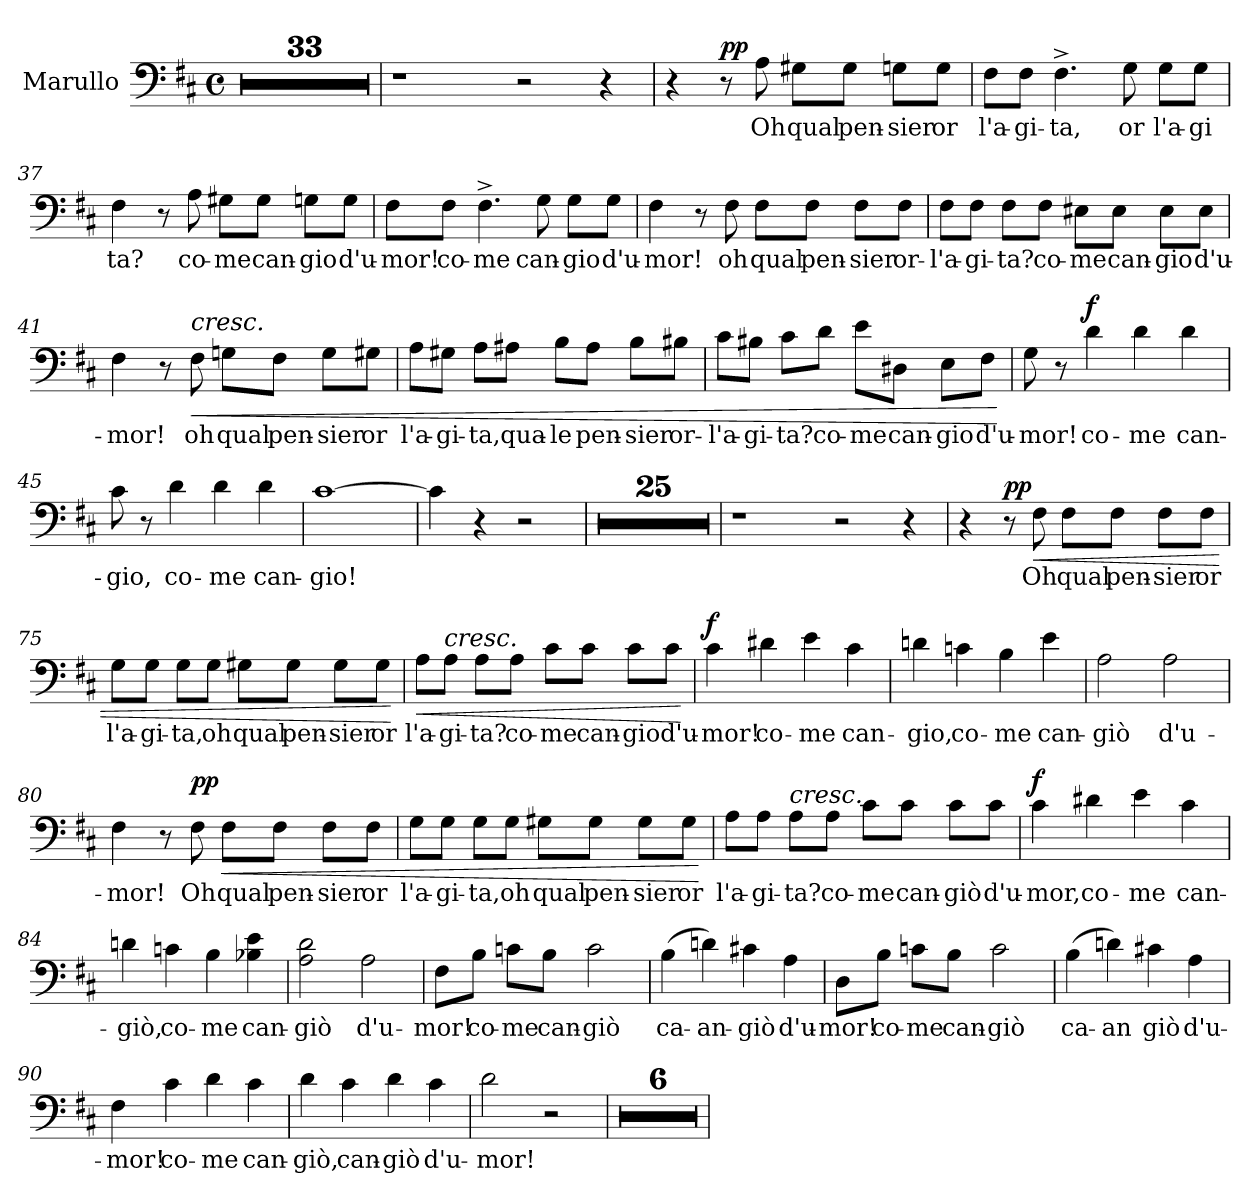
**kern	**text	**dynam
*part1	*part1	*part1
*staff1	*staff1	*staff1
*I"Marullo	*	*
*I'Mar.	*	*
*clefF4	*	*
*k[f#c#]	*	*
*M4/4	*	*
*met(c)	*	*
=1	=1	=1
1r	.	.
=2	=2	=2
1r	.	.
=3	=3	=3
1r	.	.
!!LO:LB:g=z
=4	=4	=4
1r	.	.
=5	=5	=5
1r	.	.
=6	=6	=6
1r	.	.
!!LO:LB:g=z
=7	=7	=7
1r	.	.
=8	=8	=8
1r	.	.
=9	=9	=9
1r	.	.
!!LO:LB:g=z
=10	=10	=10
1r	.	.
=11	=11	=11
1r	.	.
=12	=12	=12
1r	.	.
!!LO:PB:g=z
=13	=13	=13
1r	.	.
=14	=14	=14
1r	.	.
=15	=15	=15
1r	.	.
!!LO:LB:g=z
=16	=16	=16
1r	.	.
=17	=17	=17
1r	.	.
!!LO:LB:g=z
=18	=18	=18
1r	.	.
=19	=19	=19
1r	.	.
=20	=20	=20
1r	.	.
!!LO:LB:g=z
=21	=21	=21
1r	.	.
=22	=22	=22
1r	.	.
=23	=23	=23
1r	.	.
!!LO:PB:g=z
=24	=24	=24
1r	.	.
=25	=25	=25
1r	.	.
=26	=26	=26
1r	.	.
!!LO:LB:g=z
=27	=27	=27
1r	.	.
=28	=28	=28
1r	.	.
=29	=29	=29
1r	.	.
!!LO:LB:g=z
=30	=30	=30
1r	.	.
=31	=31	=31
1r	.	.
=32	=32	=32
1r	.	.
!!LO:PB:g=z
=33	=33	=33
1r	.	.
=34	=34	=34
1r	.	.
2r	.	.
4r	.	.
=35	=35	=35
4r	.	.
!	!	!LO:DY:a
8r	.	pp
8A\	Oh	.
8G#X\L	qual	.
8G#\J	pen-	.
8Gn\L	-sier	.
8G\J	or	.
!!LO:PB:g=z
=36	=36	=36
8F#\L	l'a-	.
8F#\J	-gi-	.
4.F#^\	-ta,	.
8G\	or	.
8G\L	l'a-	.
8G\J	-gi	.
=37	=37	=37
4F#\	-ta?	.
8r	.	.
8A\	co-	.
8G#X\L	-me	.
8G#\J	can-	.
8Gn\L	-gio	.
8G\J	d'u-	.
!!LO:PB:g=z
=38	=38	=38
8F#\L	-mor!	.
8F#\J	co-	.
4.F#^\	-me	.
8G\	can-	.
8G\L	-gio	.
8G\J	d'u-	.
=39	=39	=39
4F#\	-mor!	.
8r	.	.
8F#\	oh	.
8F#\L	qual	.
8F#\J	pen-	.
8F#\L	-sier	.
8F#\J	or-	.
!!LO:PB:g=z
=40	=40	=40
8F#\L	l'a-	.
8F#\J	-gi-	.
8F#\L	-ta?	.
8F#\J	co-	.
8E#X\L	-me	.
8E#\J	can-	.
8E#\L	-gio	.
8E#\J	d'u-	.
=41	=41	=41
4F#\	-mor!	.
8r	.	.
!LO:TX:a:i:t=cresc.	!	!
!	!	!LO:HP:b
8F#\	oh	<
8Gn\L	qual	.
8F#\J	pen-	.
8G\L	-sier	.
8G#X\J	or	.
!!LO:PB:g=z
=42	=42	=42
8A\L	l'a-	.
8G#X\J	-gi-	.
8A\L	-ta,	.
8A#X\J	qua-	.
8B\L	-le	.
8A#\J	pen-	.
8B\L	-sier	.
8B#X\J	or-	.
=43	=43	=43
8c#\L	l'a-	.
8B#X\J	-gi-	.
8c#\L	-ta?	.
8d\J	co-	.
8e\L	-me	.
8D#X\J	can-	.
8E\L	-gio	.
8F#\J	d'u-	.
.	.	[
=44	=44	=44
8G\	-mor!	.
8r	.	.
!	!	!LO:DY:a
4d\	co-	f
4d\	-me	.
4d\	can-	.
!!LO:PB:g=z
=45	=45	=45
8c#\	-gio,	.
8r	.	.
4d\	co-	.
4d\	-me	.
4d\	can-	.
=46	=46	=46
[1c#	-gio!	.
=47	=47	=47
4c#\]	.	.
4r	.	.
2r	.	.
=48	=48	=48
1r	.	.
!!LO:LB:g=z
=49	=49	=49
1r	.	.
=50	=50	=50
1r	.	.
=51	=51	=51
1r	.	.
!!LO:PB:g=z
=52	=52	=52
1r	.	.
=53	=53	=53
1r	.	.
=54	=54	=54
1r	.	.
!!LO:LB:g=z
=55	=55	=55
1r	.	.
=56	=56	=56
1r	.	.
!!LO:LB:g=z
=57	=57	=57
1r	.	.
=58	=58	=58
1r	.	.
=59	=59	=59
1r	.	.
!!LO:LB:g=z
=60	=60	=60
1r	.	.
=61	=61	=61
1r	.	.
=62	=62	=62
1r	.	.
!!LO:PB:g=z
=63	=63	=63
1r	.	.
=64	=64	=64
1r	.	.
=65	=65	=65
1r	.	.
!!LO:LB:g=z
=66	=66	=66
1r	.	.
=67	=67	=67
1r	.	.
=68	=68	=68
1r	.	.
!!LO:LB:g=z
=69	=69	=69
1r	.	.
=70	=70	=70
1r	.	.
=71	=71	=71
1r	.	.
!!LO:PB:g=z
=72	=72	=72
1r	.	.
=73	=73	=73
1r	.	.
2r	.	.
4r	.	.
=74	=74	=74
4r	.	.
!	!	!LO:DY:a
8r	.	pp
!	!	!LO:HP:b
8F#\	Oh	<
8F#\L	qual	.
8F#\J	pen-	.
8F#\L	-sier	.
8F#\J	or	.
!!LO:PB:g=z
=75	=75	=75
8G\L	l'a-	.
8G\J	-gi-	.
8G\L	-ta,	.
8G\J	oh	.
8G#X\L	qual	.
8G#\J	pen-	.
8G#\L	-sier	.
8G#\J	or	.
.	.	[
=76	=76	=76
!	!	!LO:HP:b
8A\L	l'a-	<
!LO:TX:a:i:t=cresc.	!	!
8A\J	-gi-	.
8A\L	-ta?	.
8A\J	-co-	.
8c#\L	-me	.
8c#\J	can-	.
8c#\L	-gio	.
8c#\J	d'u-	.
.	.	[
!!LO:PB:g=z
=77	=77	=77
!	!	!LO:DY:a
4c#\	-mor!	f
4d#X\	-co-	.
4e\	-me	.
4c#\	can-	.
=78	=78	=78
4dn\	-gio,	.
4cn\	co-	.
4B\	-me	.
4e\	can-	.
!!LO:PB:g=z
=79	=79	=79
2A\	-giò	.
2A\	d'u-	.
=80	=80	=80
4F#\	-mor!	.
8r	.	.
!	!	!LO:HP:b
!	!	!LO:DY:n=1:a
8F#\	Oh	< pp
8F#\L	qual	.
8F#\J	pen-	.
8F#\L	-sier	.
8F#\J	or	.
!!LO:PB:g=z
=81	=81	=81
8G\L	l'a-	.
8G\J	-gi-	.
8G\L	-ta,	.
8G\J	oh	.
8G#X\L	qual	.
8G#\J	pen-	.
8G#\L	-sier	.
8G#\J	or	.
.	.	[
=82	=82	=82
8A\L	l'a-	.
8A\J	-gi-	.
!LO:TX:a:i:t=cresc.	!	!
8A\L	-ta?	.
8A\J	co-	.
8c#\L	-me	.
8c#\J	can-	.
8c#\L	-giò	.
8c#\J	d'u-	.
!!LO:PB:g=z
=83	=83	=83
!	!	!LO:DY:a
4c#\	-mor,	f
4d#X\	co-	.
4e\	-me	.
4c#\	can-	.
=84	=84	=84
4dn\	-giò,	.
4cn\	co-	.
4B\	-me	.
4B-X\ 4e\	can-	.
!!LO:PB:g=z
=85	=85	=85
2A\ 2d\	-giò	.
2A\	d'u-	.
=86	=86	=86
8F#\L	-mor!	.
8B\J	co-	.
8cn\L	-me	.
8B\J	can-	.
2c\	-giò	.
=87	=87	=87
(4B\	ca-	.
4dn\)	-an-	.
4c#X\	-giò	.
4A\	d'u-	.
!!LO:PB:g=z
=88	=88	=88
8D\L	-mor!	.
8B\J	co-	.
8cn\L	-me	.
8B\J	can-	.
2c\	-giò	.
=89	=89	=89
(4B\	ca-	.
4dn\)	-an	.
4c#X\	giò	.
4A\	d'u-	.
=90	=90	=90
4F#\	-mor!	.
4c#\	co-	.
4d\	-me	.
4c#\	can-	.
!!LO:PB:g=z
=91	=91	=91
4d\	-giò,	.
4c#\	can-	.
4d\	-giò	.
4c#\	d'u-	.
=92	=92	=92
2d\	-mor!	.
2r	.	.
=93	=93	=93
1r	.	.
=94	=94	=94
1r	.	.
!!LO:LB:g=z
=95	=95	=95
1r	.	.
=96	=96	=96
1r	.	.
=97	=97	=97
1r	.	.
=98	=98	=98
1r	.	.
=	=	=
*-	*-	*-
